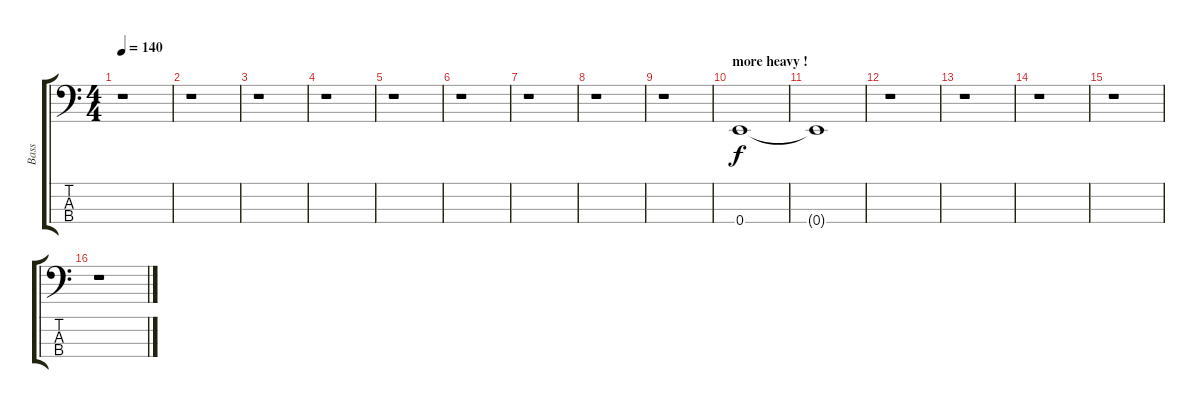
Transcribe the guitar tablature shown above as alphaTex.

\track ("Bass" "Bass") {instrument fretlessbass}
\staff {score tabs}
\tuning (G2 D2 A1 E1) {hide}
\ts (4 4)
\tempo 140
\clef f4
\ks c
r.1{dy f} |
r.1 |
r.1 |
r.1 |
r.1 |
r.1 |
r.1 |
r.1 |
r.1 |
\section ("" "more heavy !")
0.4.1{volume 0} |
0.4{t}.1 |
r.1 |
r.1 |
r.1 |
r.1 |
r.1
